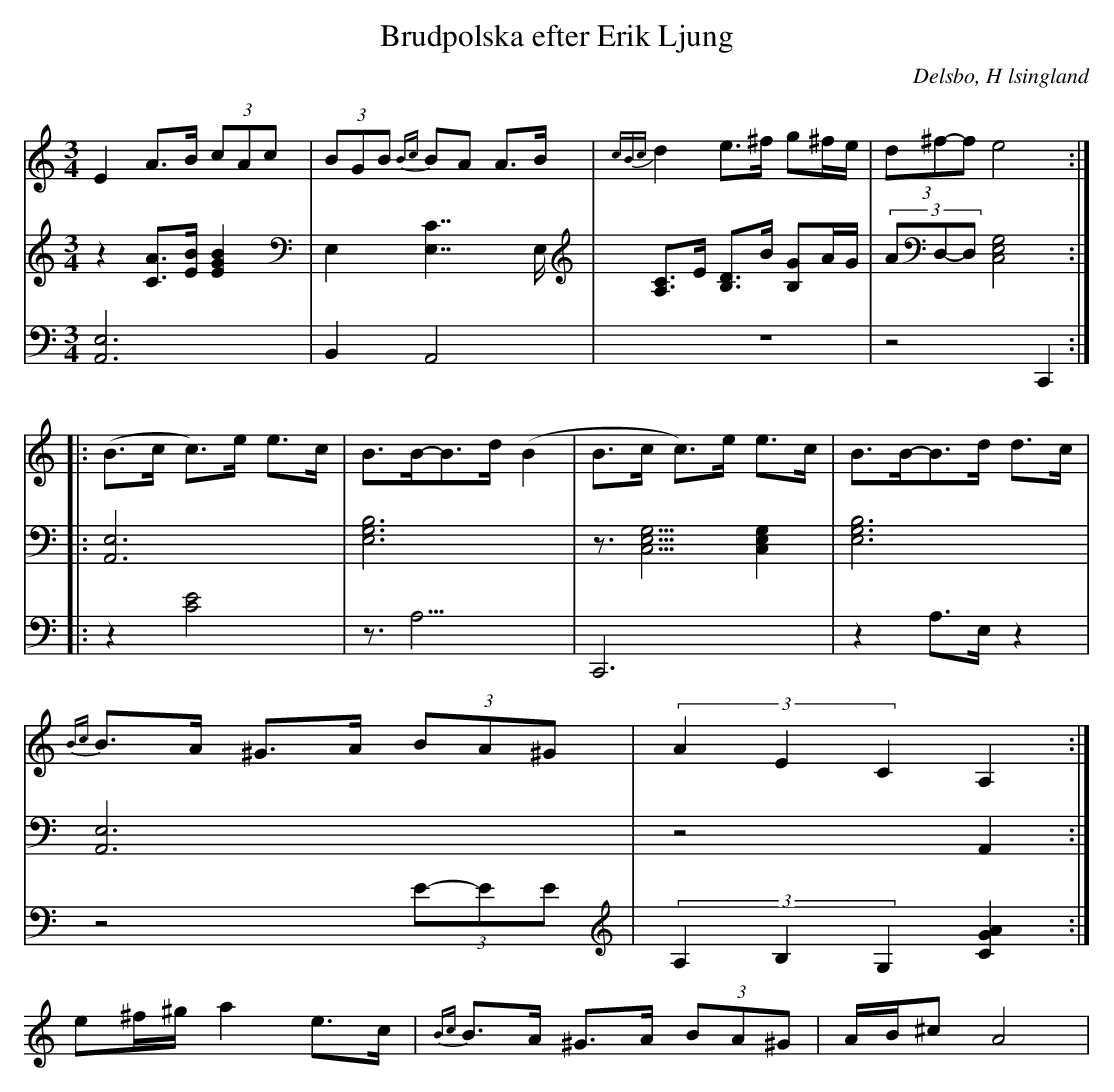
X:1
T: Brudpolska efter Erik Ljung
Q: 105
O: Delsbo, H lsingland
M: 3/4
L: 1/8
K: Am
V:1
V:2
V:3 Merge
V:1
E2 A>B (3cAc| (3BGB {Bc}BA A>B|{cBc}d2 e>^f g^f/e/|(3d^f-f e4 :|
|:(B>c c)>e e>c|B>B-B>d (B2|B>c c)>e e>c|B>B-B>d d>c|
{Bc}B>A ^G>A (3BA^G|(3A2E2C2 A,2:|
e^f/^g/ a2 e>c|{Bc}B>A ^G>A (3BA^G|A/B/^c A4|
V:2
z2 [AC]>[BE] [B2E2G2]|E,2 [C7/2E,7/2]E,/|[A,C]>E [B,D]>B [B,G]A/G/|(3AD,-D, [E,4G,4C,4]:|
|:[A,,6E,6]|[E,6G,6B,6]|z3/2[E,5/2G,5/2C,5/2] [E,2G,2C,2]|[E,6G,6B,6]|
[A,,6E,6]|z4 A,,2:|
V:3
[A,,6E,6]|B,,2 A,,4|z6|z4  C,,2:|
|:z2 [C4E4]|z3<A,3|C,,6|z2 A,>E, z2|
z4 (3E-EE|(3A,2B,2G,2 [G2A2C2]:|
